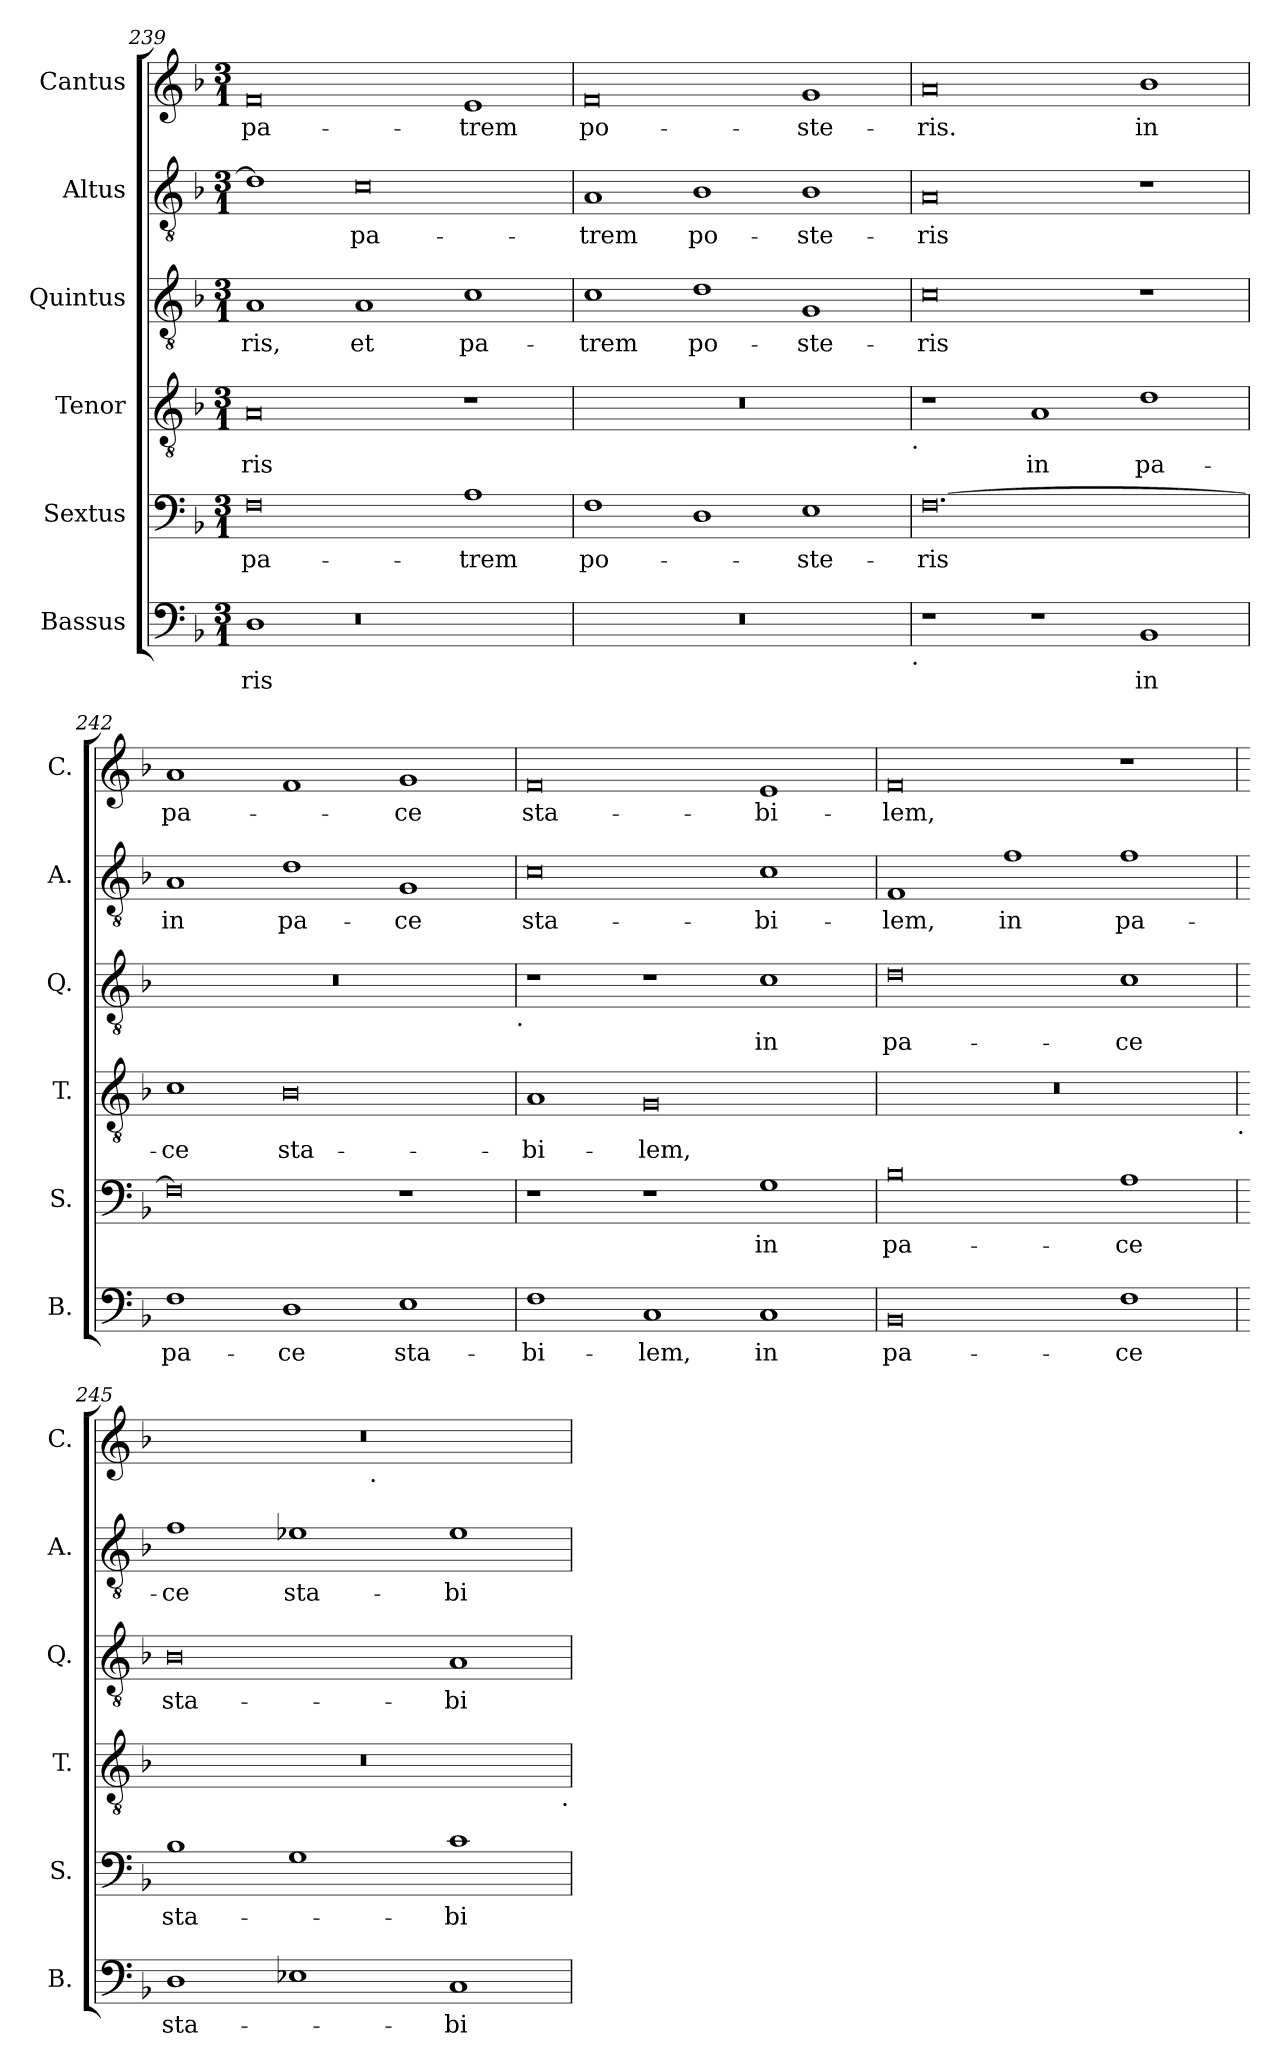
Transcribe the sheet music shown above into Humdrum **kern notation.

**kern	**text	**kern	**text	**kern	**text	**kern	**text	**kern	**text	**kern	**text
*part6	*part6	*part5	*part5	*part4	*part4	*part3	*part3	*part2	*part2	*part1	*part1
*staff6	*staff6	*staff5	*staff5	*staff4	*staff4	*staff3	*staff3	*staff2	*staff2	*staff1	*staff1
*I"Bassus	*	*I"Sextus	*	*I"Tenor	*	*I"Quintus	*	*I"Altus	*	*I"Cantus	*
*I'B.	*	*I'S.	*	*I'T.	*	*I'Q.	*	*I'A.	*	*I'C.	*
*clefF4	*	*clefF4	*	*clefGv2	*	*clefGv2	*	*clefGv2	*	*clefG2	*
*k[b-]	*	*k[b-]	*	*k[b-]	*	*k[b-]	*	*k[b-]	*	*k[b-]	*
*F:	*	*F:	*	*F:	*	*F:	*	*F:	*	*F:	*
*M3/1	*	*M3/1	*	*M3/1	*	*M3/1	*	*M3/1	*	*M3/1	*
=239	=239	=239	=239	=239	=239	=239	=239	=239	=239	=239	=239
1D	-ris	0F	pa-	0A	-ris	1A	-ris,	1d]	.	0f	pa-
0r	.	.	.	.	.	1A	et	0c	pa-	.	.
.	.	1A	-trem	1r	.	1c	pa-	.	.	1e	-trem
=240	=240	=240	=240	=240	=240	=240	=240	=240	=240	=240	=240
0.r	.	1F	po-	0.r	.	1c	-trem	1A	-trem	0f	po-
.	.	1D	.	.	.	1d	po-	1B-	po-	.	.
.	.	1E	-ste-	.	.	1G	-ste-	1B-	-ste-	1g	-ste-
!	!	!	!	!LO:TX:b:t=.	!	!	!	!	!	!	!
!LO:TX:b:t=.	!	!	!	!	!	!	!	!	!	!	!
=241	=241	=241	=241	=241	=241	=241	=241	=241	=241	=241	=241
1r	.	[0.F	-ris	1r	.	0c	-ris	0A	-ris	0a	-ris.
1r	.	.	.	1A	in	.	.	.	.	.	.
1BB-	in	.	.	1d	pa-	1r	.	1r	.	1b-	in
!!LO:LB:g=z
=242	=242	=242	=242	=242	=242	=242	=242	=242	=242	=242	=242
1F	pa-	0F]	.	1c	-ce	0.r	.	1A	in	1a	pa-
1D	-ce	.	.	0B-	sta-	.	.	1d	pa-	1f	.
1E	sta-	1r	.	.	.	.	.	1G	-ce	1g	-ce
!	!	!	!	!	!	!LO:TX:b:t=.	!	!	!	!	!
=243	=243	=243	=243	=243	=243	=243	=243	=243	=243	=243	=243
1F	-bi-	1r	.	1A	-bi-	1r	.	0c	sta-	0f	sta-
1C	-lem,	1r	.	0G	-lem,	1r	.	.	.	.	.
1C	in	1G	in	.	.	1c	in	1c	-bi-	1e	-bi-
=244	=244	=244	=244	=244	=244	=244	=244	=244	=244	=244	=244
0BB-	pa-	0B-	pa-	0.r	.	0d	pa-	1F	-lem,	0f	-lem,
.	.	.	.	.	.	.	.	1f	in	.	.
1F	-ce	1A	-ce	.	.	1c	-ce	1f	pa-	1r	.
!	!	!	!	!LO:TX:b:t=.	!	!	!	!	!	!	!
=245	=245	=245	=245	=245	=245	=245	=245	=245	=245	=245	=245
*	*	*	*	*	*	*	*	*	*	*^	*
1D	sta-	1B-	sta-	0.r	.	0B-	sta-	1f	-ce	0.r	1.ryy	.
1E-X	.	1G	.	.	.	.	.	1e-X	sta-	.	.	.
!	!	!	!	!	!	!	!	!	!	!	!LO:TX:b:t=.	!
.	.	.	.	.	.	.	.	.	.	.	1.ryy	.
1C	-bi-	1c	-bi-	.	.	1A	-bi-	1e-	-bi-	.	.	.
!	!	!	!	!LO:TX:b:t=.	!	!	!	!	!	!	!	!
*	*	*	*	*	*	*	*	*	*	*v	*v	*
=	=	=	=	=	=	=	=	=	=	=	=
*-	*-	*-	*-	*-	*-	*-	*-	*-	*-	*-	*-
